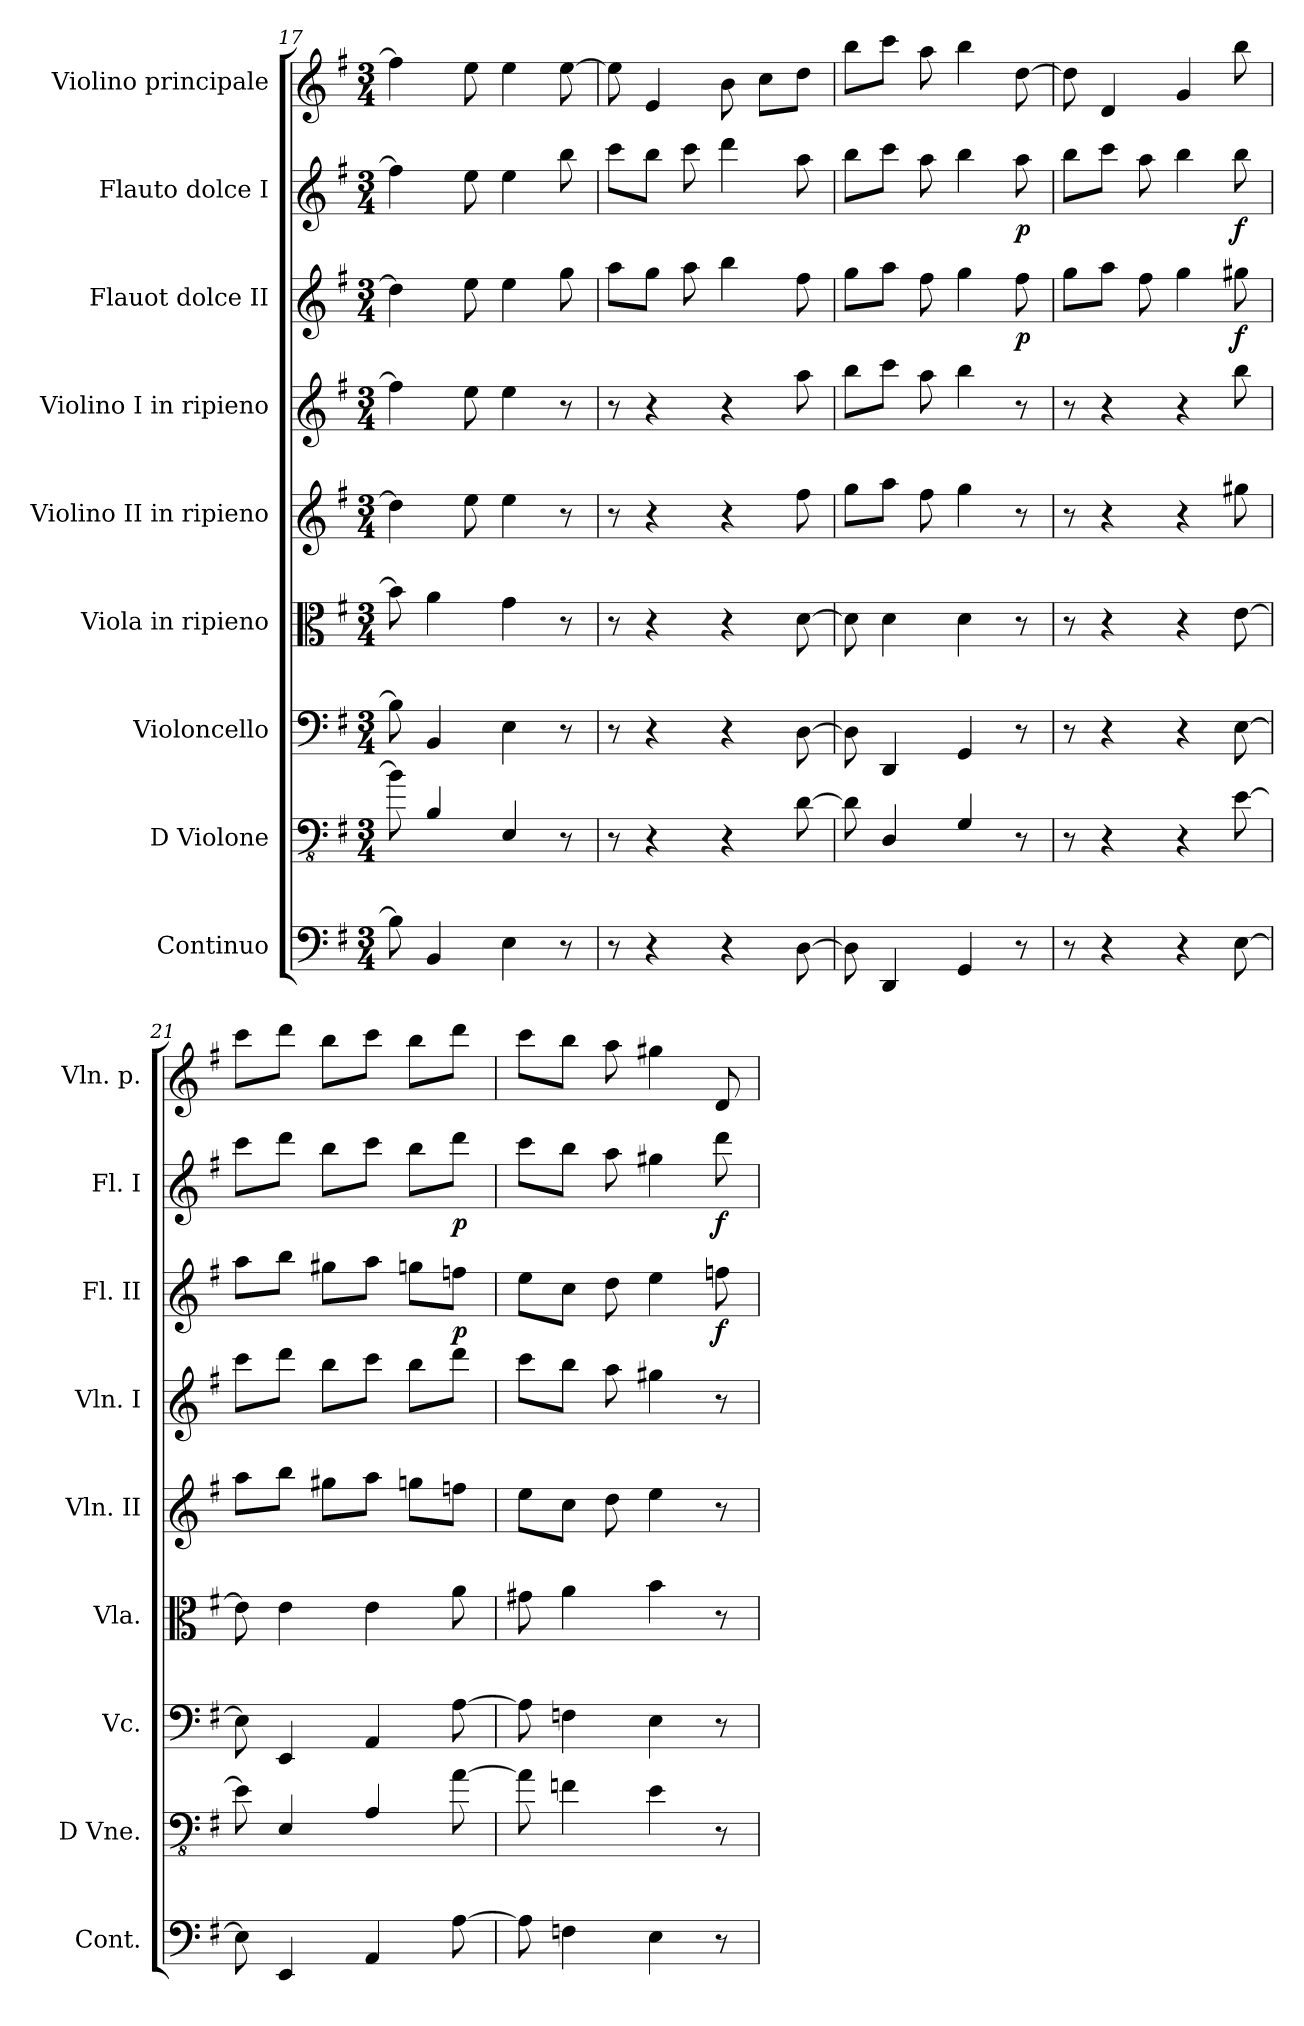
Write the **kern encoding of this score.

**kern	**kern	**kern	**kern	**kern	**kern	**kern	**dynam	**kern	**dynam	**kern
*part9	*part8	*part7	*part6	*part5	*part4	*part3	*part3	*part2	*part2	*part1
*staff9	*staff8	*staff7	*staff6	*staff5	*staff4	*staff3	*staff3	*staff2	*staff2	*staff1
*I"Continuo	*I"D Violone	*I"Violoncello	*I"Viola in ripieno	*I"Violino II in ripieno	*I"Violino I in ripieno	*I"Flauot dolce II	*	*I"Flauto dolce I	*	*I"Violino principale
*I'Cont.	*I'D Vne.	*I'Vc.	*I'Vla.	*I'Vln. II	*I'Vln. I	*I'Fl. II	*	*I'Fl. I	*	*I'Vln. p.
!!LO:PB:g=z
*clefF4	*clefFv4	*clefF4	*clefC3	*clefG2	*clefG2	*clefG2	*	*clefG2	*	*clefG2
*	*ITrd7c12	*	*	*	*	*	*	*	*	*
*k[f#]	*k[f#]	*k[f#]	*k[f#]	*k[f#]	*k[f#]	*k[f#]	*	*k[f#]	*	*k[f#]
*M3/4	*M3/4	*M3/4	*M3/4	*M3/4	*M3/4	*M3/4	*	*M3/4	*	*M3/4
=17	=17	=17	=17	=17	=17	=17	=17	=17	=17	=17
8B\]	8BB\]	8B\]	8b\]	4dd#\]	4ff#\]	4dd#\]	.	4ff#\]	.	4ff#\]
4BB/	4BBB/	4BB/	4a\	.	.	.	.	.	.	.
.	.	.	.	8ee\	8ee\	8ee\	.	8ee\	.	8ee\
4E\	4EEE/	4E\	4g\	4ee\	4ee\	4ee\	.	4ee\	.	4ee\
8r	8r	8r	8r	8r	8r	8gg\	.	8bb\	.	[8ee\
=18	=18	=18	=18	=18	=18	=18	=18	=18	=18	=18
8r	8r	8r	8r	8r	8r	8aa\L	.	8ccc\L	.	8ee\]
4r	4r	4r	4r	4r	4r	8gg\J	.	8bb\J	.	4e/
.	.	.	.	.	.	8aa\	.	8ccc\	.	.
4r	4r	4r	4r	4r	4r	4bb\	.	4ddd\	.	8b\
.	.	.	.	.	.	.	.	.	.	8cc\L
[8D\	[8DD\	[8D\	[8d\	8ff#\	8aa\	8ff#\	.	8aa\	.	8dd\J
=19	=19	=19	=19	=19	=19	=19	=19	=19	=19	=19
8D\]	8DD\]	8D\]	8d\]	8gg\L	8bb\L	8gg\L	.	8bb\L	.	8bb\L
4DD/	4DDD/	4DD/	4d\	8aa\J	8ccc\J	8aa\J	.	8ccc\J	.	8ccc\J
.	.	.	.	8ff#\	8aa\	8ff#\	.	8aa\	.	8aa\
4GG/	4GGG/	4GG/	4d\	4gg\	4bb\	4gg\	.	4bb\	.	4bb\
!	!	!	!	!	!	!	!LO:DY:b	!	!LO:DY:b	!
8r	8r	8r	8r	8r	8r	8ff#\	p	8aa\	p	[8dd\
=20	=20	=20	=20	=20	=20	=20	=20	=20	=20	=20
8r	8r	8r	8r	8r	8r	8gg\L	.	8bb\L	.	8dd\]
4r	4r	4r	4r	4r	4r	8aa\J	.	8ccc\J	.	4d/
.	.	.	.	.	.	8ff#\	.	8aa\	.	.
4r	4r	4r	4r	4r	4r	4gg\	.	4bb\	.	4g/
!	!	!	!	!	!	!	!LO:DY:b	!	!LO:DY:b	!
[8E\	[8EE\	[8E\	[8e\	8gg#X\	8bb\	8gg#X\	f	8bb\	f	8bb\
=21	=21	=21	=21	=21	=21	=21	=21	=21	=21	=21
8E\]	8EE\]	8E\]	8e\]	8aa\L	8ccc\L	8aa\L	.	8ccc\L	.	8ccc\L
4EE/	4EEE/	4EE/	4e\	8bb\J	8ddd\J	8bb\J	.	8ddd\J	.	8ddd\J
.	.	.	.	8gg#X\L	8bb\L	8gg#X\L	.	8bb\L	.	8bb\L
4AA/	4AAA/	4AA/	4e\	8aa\J	8ccc\J	8aa\J	.	8ccc\J	.	8ccc\J
.	.	.	.	8ggn\L	8bb\L	8ggn\L	.	8bb\L	.	8bb\L
!	!	!	!	!	!	!	!LO:DY:b	!	!LO:DY:b	!
[8A\	[8AA\	[8A\	8a\	8ffn\J	8ddd\J	8ffn\J	p	8ddd\J	p	8ddd\J
!!LO:PB:g=z
=22	=22	=22	=22	=22	=22	=22	=22	=22	=22	=22
8A\]	8AA\]	8A\]	8g#X\	8ee\L	8ccc\L	8ee\L	.	8ccc\L	.	8ccc\L
4Fn\	4FFn\	4Fn\	4a\	8cc\J	8bb\J	8cc\J	.	8bb\J	.	8bb\J
.	.	.	.	8dd\	8aa\	8dd\	.	8aa\	.	8aa\
4E\	4EE\	4E\	4b\	4ee\	4gg#X\	4ee\	.	4gg#X\	.	4gg#X\
!	!	!	!	!	!	!	!LO:DY:b	!	!LO:DY:b	!
8r	8r	8r	8r	8r	8r	8ffn\	f	8ddd\	f	8d/
=	=	=	=	=	=	=	=	=	=	=
*-	*-	*-	*-	*-	*-	*-	*-	*-	*-	*-
